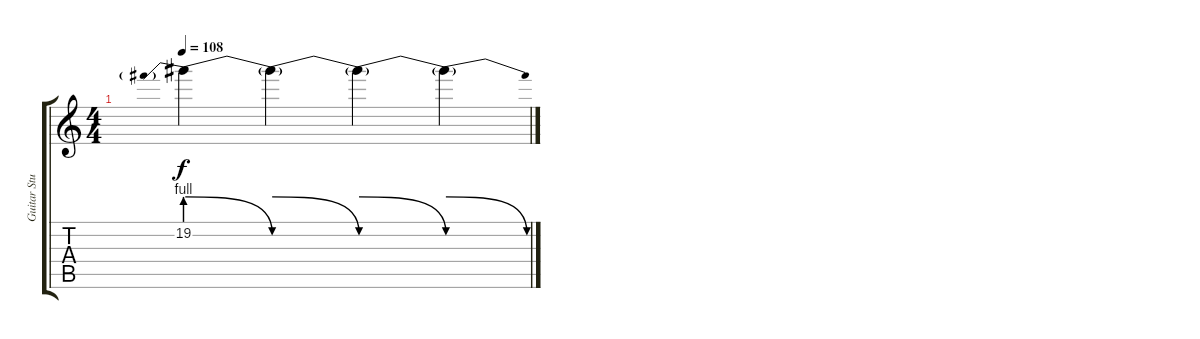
\track ("Guitar Studio" "Guitar Stu") {instrument distortionguitar}
\staff {score tabs}
\tuning (E4 B3 G3 D3 A2 E2) {hide}
\ts (4 4)
\tempo 108
\clef g2
\ks c
19.2{be (prebendrelease 0 4 60 0) t}.4{dy f} 19.2{be (release 0 4 60 0) t}.4 19.2{be (release 0 4 60 0) t}.4 19.2{be (release 0 4 60 0) t}.4
